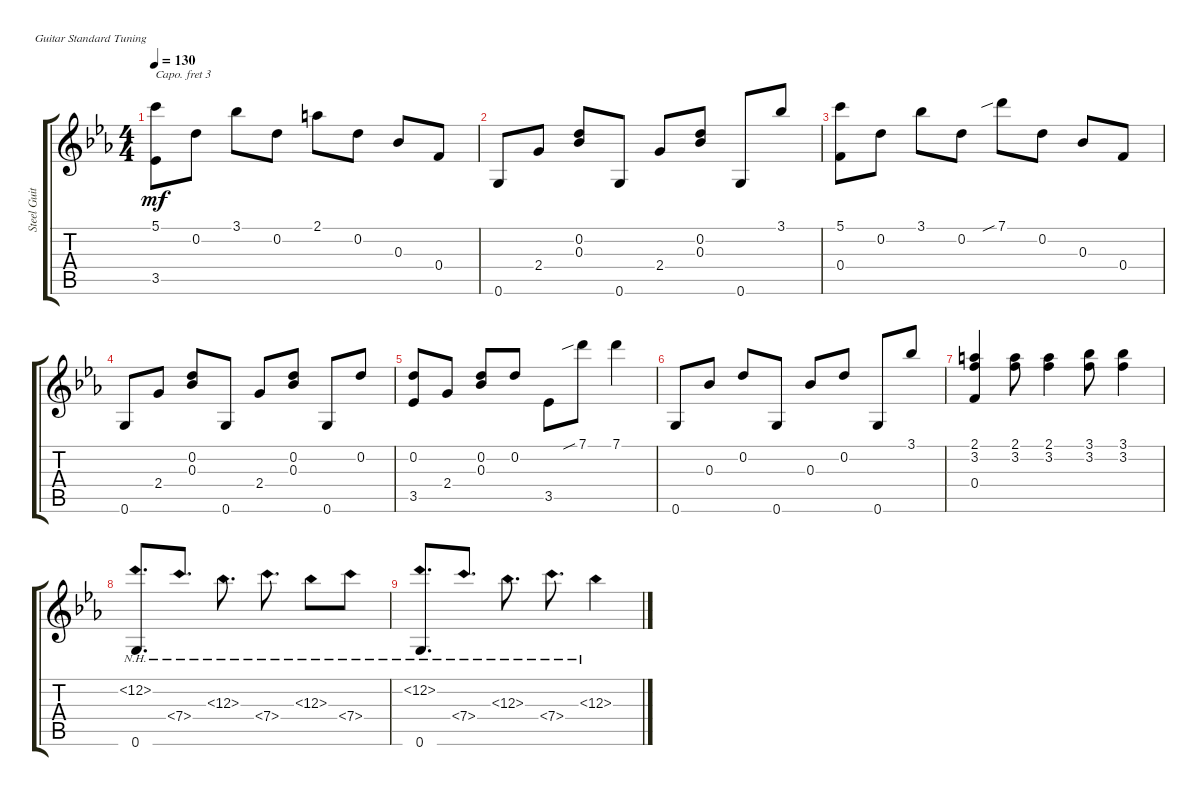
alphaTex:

\defaultSystemsLayout 4
\bracketExtendMode groupsimilarinstruments
\otherSystemsTrackNameOrientation horizontal
\track ("Steel Guitar" "Steel Guit") {instrument acousticguitarsteel}
\staff {score tabs}
\capo 3
\tuning (E4 B3 G3 D3 A2 E2)
\ts (4 4)
\tempo 130
\clef g2
\ks eb
(5.1{acc forcenatural} 3.5{acc forcenatural}).8{dy mf beam Down} 0.2{acc forcenatural}.8{beam Down} 3.1{acc forcenatural}.8{beam Down} 0.2{acc forcenatural}.8{beam Down} 2.1{acc #}.8{beam Down} 0.2{acc forcenatural}.8{beam Down} 0.3{acc forcenatural}.8{beam Up} 0.4{acc forcenatural}.8{beam Up} |
0.6{acc forcenatural}.8{beam Up} 2.4{acc forcenatural}.8{beam Up} (0.3{acc forcenatural} 0.2{acc forcenatural}).8{beam Up} 0.6{acc forcenatural}.8{beam Up} 2.4{acc forcenatural}.8{beam Up} (0.3{acc forcenatural} 0.2{acc forcenatural}).8{beam Up} 0.6{acc forcenatural}.8{beam Up} 3.1{acc forcenatural}.8{beam Up} |
(5.1{acc forcenatural} 0.4{acc forcenatural}).8{beam Down} 0.2{acc forcenatural}.8{beam Down} 3.1{acc forcenatural}.8{beam Down} 0.2{acc forcenatural}.8{beam Down} 7.1{sib acc forcenatural}.8{beam Down} 0.2{acc forcenatural}.8{beam Down} 0.3{acc forcenatural}.8{beam Up} 0.4{acc forcenatural}.8{beam Up} |
0.6{acc forcenatural}.8{beam Up} 2.4{acc forcenatural}.8{beam Up} (0.3{acc forcenatural} 0.2{acc forcenatural}).8{beam Up} 0.6{acc forcenatural}.8{beam Up} 2.4{acc forcenatural}.8{beam Up} (0.3{acc forcenatural} 0.2{acc forcenatural}).8{beam Up} 0.6{acc forcenatural}.8{beam Up} 0.2{acc forcenatural}.8{beam Up} |
(3.5{acc forcenatural} 0.2{acc forcenatural}).8{beam Up} 2.4{acc forcenatural}.8{beam Up} (0.3{acc forcenatural} 0.2{acc forcenatural}).8{beam Up} 0.2{acc forcenatural}.8{beam Up} 3.5{acc forcenatural}.8{beam Down} 7.1{sib acc forcenatural}.8{beam Down} 7.1{acc forcenatural}.4{beam Down} |
0.6{acc forcenatural}.8{beam Up} 0.3{acc forcenatural}.8{beam Up} 0.2{acc forcenatural}.8{beam Up} 0.6{acc forcenatural}.8{beam Up} 0.3{acc forcenatural}.8{beam Up} 0.2{acc forcenatural}.8{beam Up} 0.6{acc forcenatural}.8{beam Up} 3.1{acc forcenatural}.8{beam Up} |
(2.1{acc #} 0.4{acc forcenatural} 3.2{acc forcenatural}).4{beam Up} (3.2{acc forcenatural} 2.1{acc #}).8{beam Down} (2.1{acc #} 3.2{acc forcenatural}).4{beam Down} (3.1{acc forcenatural} 3.2{acc forcenatural}).8{beam Down} (3.1{acc forcenatural} 3.2{acc forcenatural}).4{beam Down} |
(0.6{acc forcenatural} 12.2{nh acc forcenatural}).8{d beam Up} 7.4{nh acc forcenatural}.8{d beam Up} 12.3{nh acc forcenatural}.8{d beam Down} 7.4{nh acc forcenatural}.8{d beam Down} 12.3{nh acc forcenatural}.8{beam Down} 7.4{nh acc forcenatural}.8{beam Down} |
(0.6{acc forcenatural} 12.2{nh acc forcenatural}).8{d beam Up} 7.4{nh acc forcenatural}.8{d beam Up} 12.3{nh acc forcenatural}.8{d beam Down} 7.4{nh acc forcenatural}.8{d beam Down} 12.3{nh acc forcenatural}.4{beam Down}
